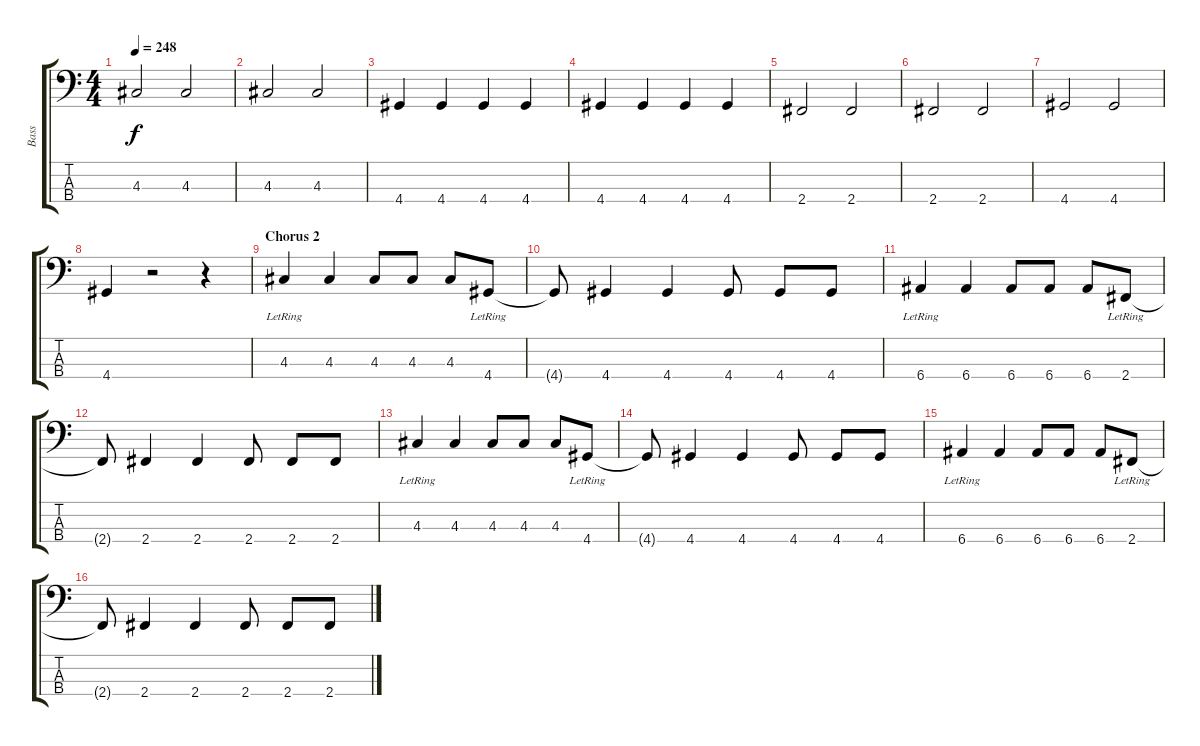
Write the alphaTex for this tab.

\track ("Bass" "Bass") {instrument electricbassfinger}
\staff {score tabs}
\tuning (G2 D2 A1 E1) {hide}
\ts (4 4)
\tempo 248
\clef f4
\ks c
4.3.2{dy f} 4.3.2 |
4.3.2 4.3.2 |
4.4.4 4.4.4 4.4.4 4.4.4 |
4.4.4 4.4.4 4.4.4 4.4.4 |
2.4.2 2.4.2 |
2.4.2 2.4.2 |
4.4.2 4.4.2 |
4.4.4 r.2 r.4 |
\section ("" "Chorus 2")
4.3{lr}.4 4.3.4 4.3.8 4.3.8 4.3.8 4.4{lr}.8 |
4.4{t}.8 4.4.4 4.4.4 4.4.8 4.4.8 4.4.8 |
6.4{lr}.4 6.4.4 6.4.8 6.4.8 6.4.8 2.4{lr}.8 |
2.4{t}.8 2.4.4 2.4.4 2.4.8 2.4.8 2.4.8 |
4.3{lr}.4 4.3.4 4.3.8 4.3.8 4.3.8 4.4{lr}.8 |
4.4{t}.8 4.4.4 4.4.4 4.4.8 4.4.8 4.4.8 |
6.4{lr}.4 6.4.4 6.4.8 6.4.8 6.4.8 2.4{lr}.8 |
2.4{t}.8 2.4.4 2.4.4 2.4.8 2.4.8 2.4.8
